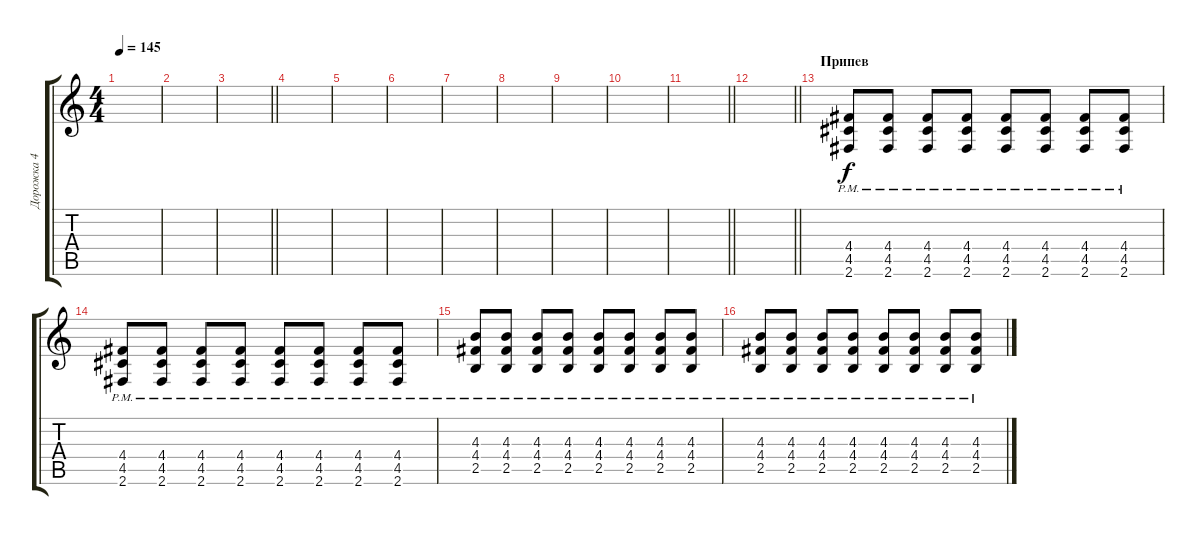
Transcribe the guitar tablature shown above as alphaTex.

\track ("Дорожка 4" "Дорожка 4") {instrument distortionguitar}
\staff {score tabs}
\tuning (E4 B3 G3 D3 A2 E2) {hide}
\ts (4 4)
\tempo 145
\clef g2
\ks c
|
|
\barLineRight lightlight
|
|
|
|
|
|
|
|
\barLineRight lightlight
|
\barLineRight lightlight
|
\section ("" "Припев")
(4.4{pm} 4.5{pm} 2.6{pm}).8{volume 10} (4.4{pm} 4.5{pm} 2.6{pm}).8 (4.4{pm} 4.5{pm} 2.6{pm}).8 (4.4{pm} 4.5{pm} 2.6{pm}).8 (4.4{pm} 4.5{pm} 2.6{pm}).8 (4.4{pm} 4.5{pm} 2.6{pm}).8 (4.4{pm} 4.5{pm} 2.6{pm}).8 (4.4{pm} 4.5{pm} 2.6{pm}).8 |
(4.4{pm} 4.5{pm} 2.6{pm}).8 (4.4{pm} 4.5{pm} 2.6{pm}).8 (4.4{pm} 4.5{pm} 2.6{pm}).8 (4.4{pm} 4.5{pm} 2.6{pm}).8 (4.4{pm} 4.5{pm} 2.6{pm}).8 (4.4{pm} 4.5{pm} 2.6{pm}).8 (4.4{pm} 4.5{pm} 2.6{pm}).8 (4.4{pm} 4.5{pm} 2.6{pm}).8 |
(4.3{pm} 4.4{pm} 2.5{pm}).8 (4.3{pm} 4.4{pm} 2.5{pm}).8 (4.3{pm} 4.4{pm} 2.5{pm}).8 (4.3{pm} 4.4{pm} 2.5{pm}).8 (4.3{pm} 4.4{pm} 2.5{pm}).8 (4.3{pm} 4.4{pm} 2.5{pm}).8 (4.3{pm} 4.4{pm} 2.5{pm}).8 (4.3{pm} 4.4{pm} 2.5{pm}).8 |
(4.3{pm} 4.4{pm} 2.5{pm}).8 (4.3{pm} 4.4{pm} 2.5{pm}).8 (4.3{pm} 4.4{pm} 2.5{pm}).8 (4.3{pm} 4.4{pm} 2.5{pm}).8 (4.3{pm} 4.4{pm} 2.5{pm}).8 (4.3{pm} 4.4{pm} 2.5{pm}).8 (4.3{pm} 4.4{pm} 2.5{pm}).8 (4.3{pm} 4.4{pm} 2.5{pm}).8
